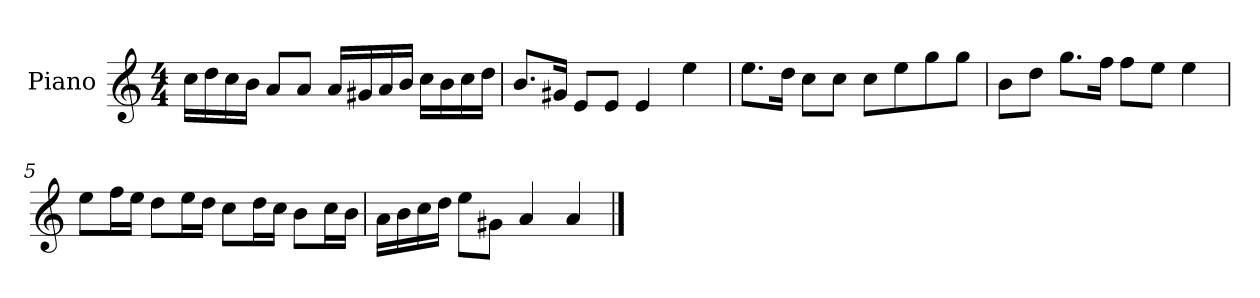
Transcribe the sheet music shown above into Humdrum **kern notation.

**kern
*part1
*staff1
*I"Piano
*I'P-no
*clefG2
*k[]
*M4/4
*MM90
=1
16cc\LL
16dd\
16cc\
16b\JJ
8a/L
8a/J
16a/LL
16g#X/
16a/
16b/JJ
16cc\LL
16b\
16cc\
16dd\JJ
=2
8.b/L
16g#X/Jk
8e/L
8e/J
4e/
4ee\
=3
8.ee\L
16dd\Jk
8cc\L
8cc\J
8cc\L
8ee\
8gg\
8gg\J
=4
8b\L
8dd\J
8.gg\L
16ff\Jk
8ff\L
8ee\J
4ee\
!!LO:LB:g=z
=5
8ee\L
16ff\L
16ee\JJ
8dd\L
16ee\L
16dd\JJ
8cc\L
16dd\L
16cc\JJ
8b\L
16cc\L
16b\JJ
=6
16a\LL
16b\
16cc\
16dd\JJ
8ee\L
8g#X\J
4a/
4a/
==
*-
